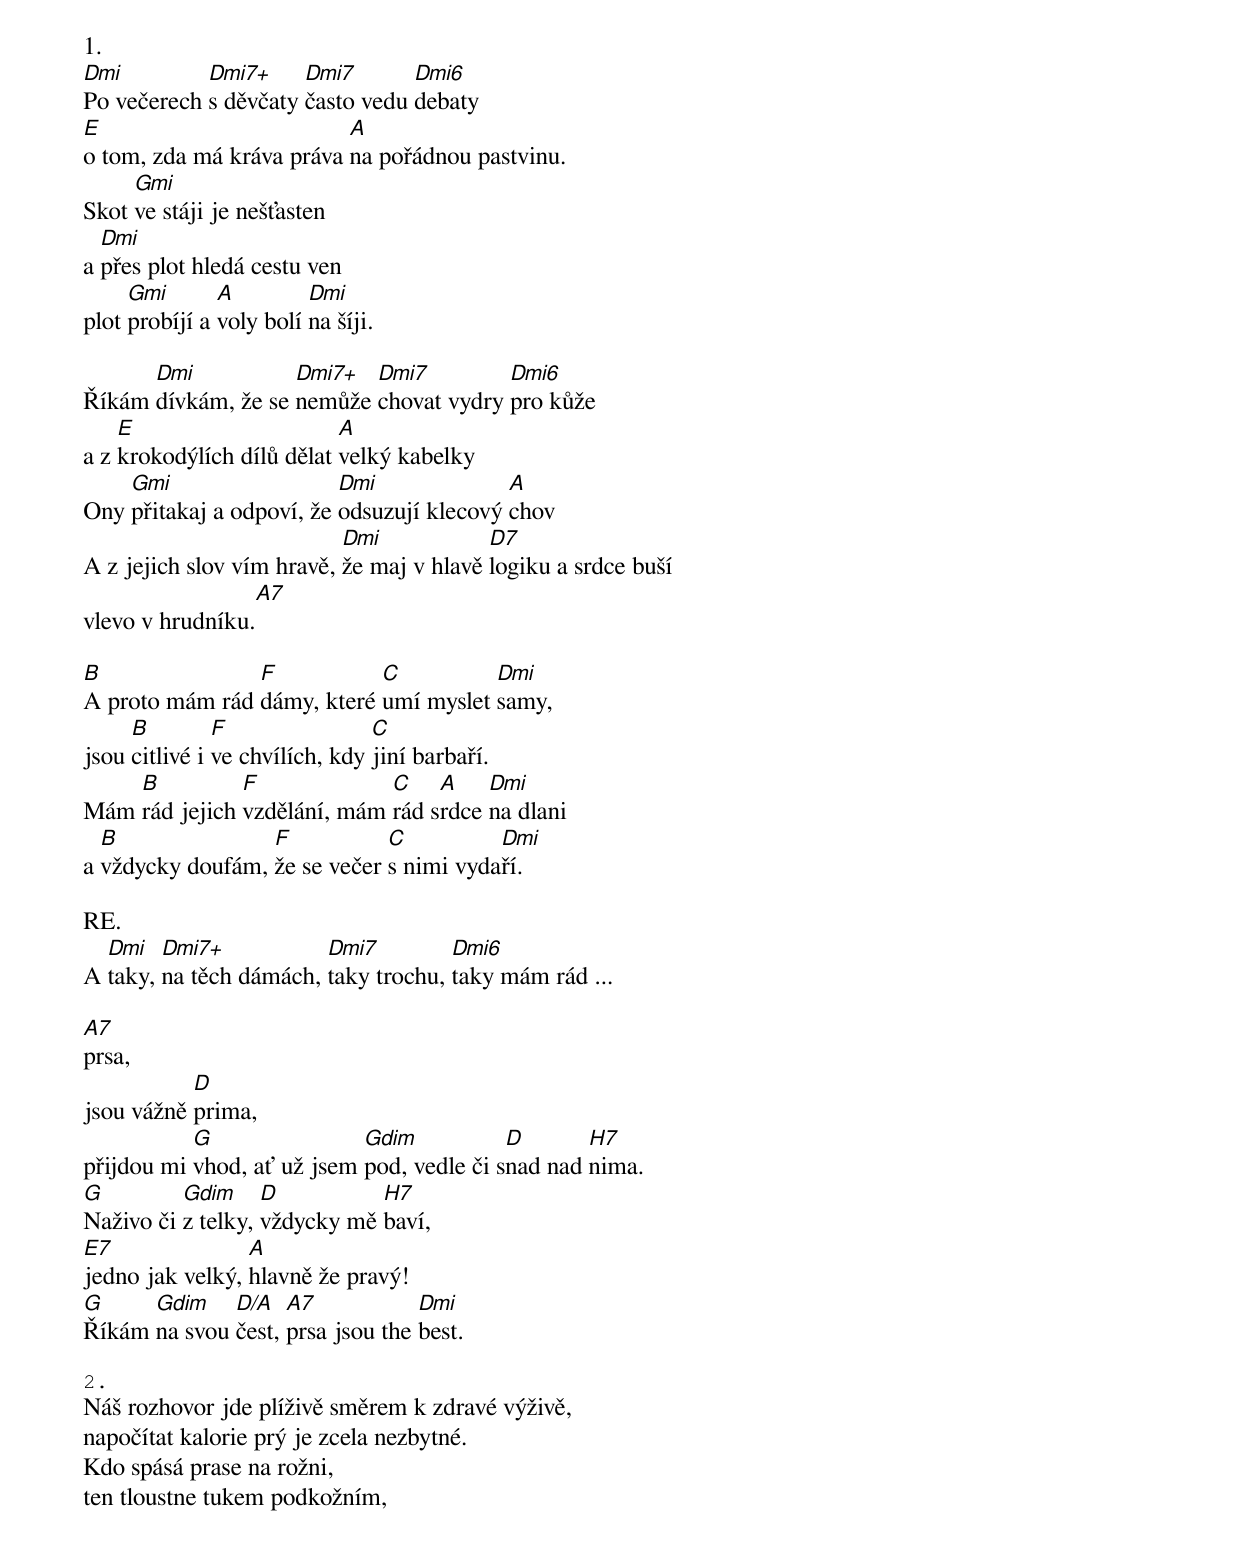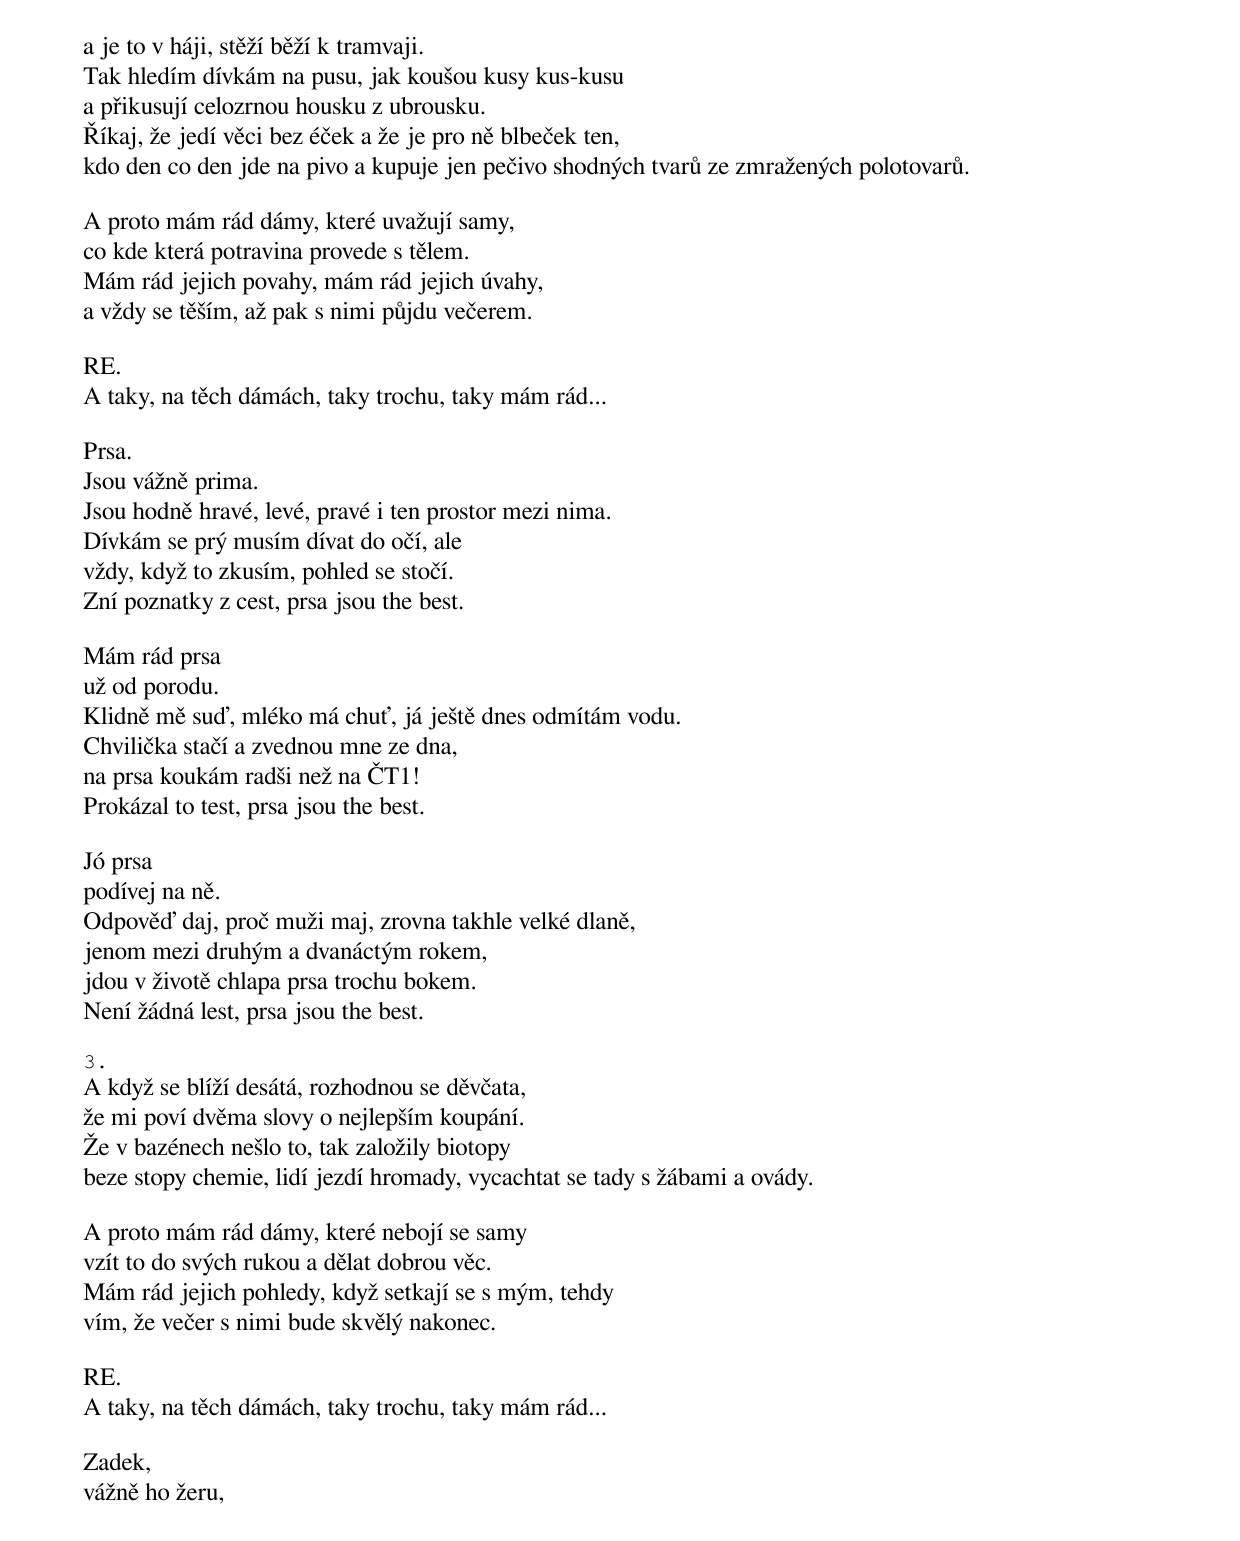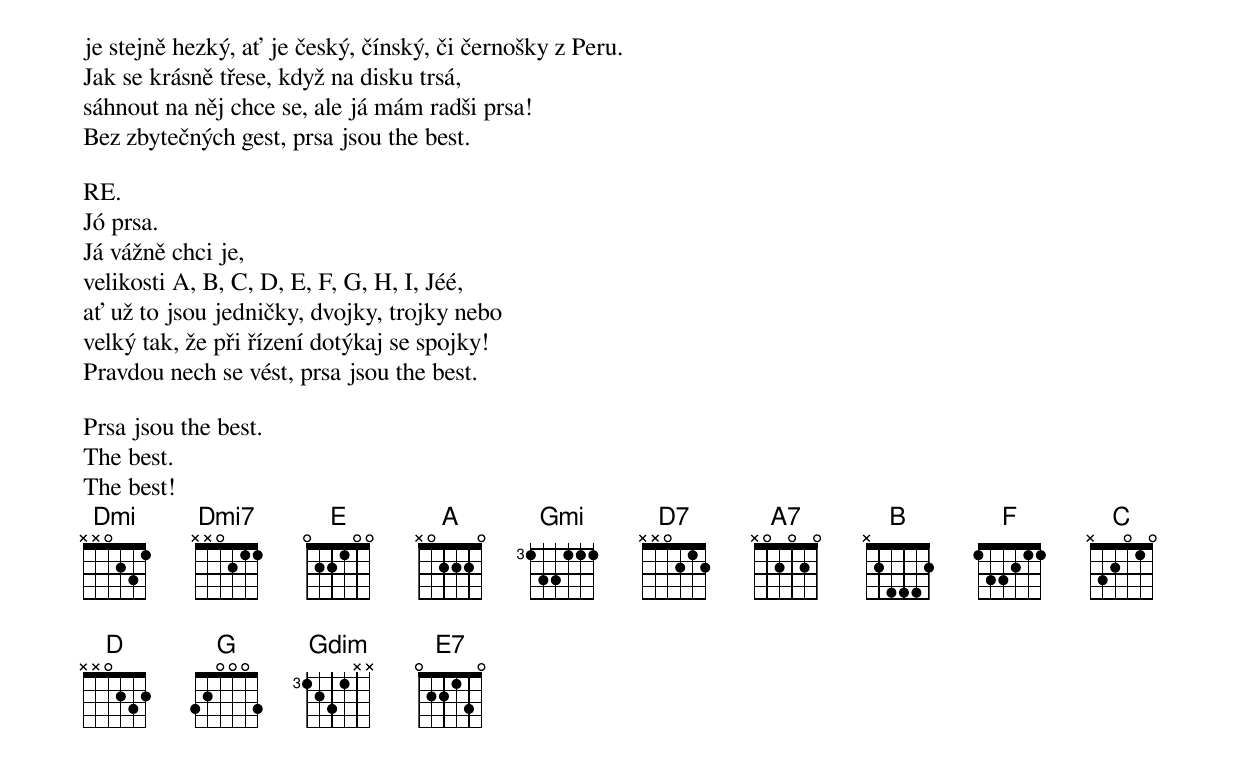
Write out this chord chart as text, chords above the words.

1.
Dmi         Dmi7+     Dmi7       Dmi6
Po večerech s děvčaty často vedu debaty
E                         A
o tom, zda má kráva práva na pořádnou pastvinu.
     Gmi
Skot ve stáji je nešťasten
  Dmi
a přes plot hledá cestu ven
     Gmi       A         Dmi
plot probíjí a voly bolí na šíji.

      Dmi           Dmi7+  Dmi7         Dmi6
Říkám dívkám, že se nemůže chovat vydry pro kůže
    E                      A
a z krokodýlích dílů dělat velký kabelky
    Gmi                   Dmi              A
Ony přitakaj a odpoví, že odsuzují klecový chov
                           Dmi            D7
A z jejich slov vím hravě, že maj v hlavě logiku a srdce buší
                 A7
vlevo v hrudníku.

B               F           C          Dmi
A proto mám rád dámy, které umí myslet samy,
     B         F                C
jsou citlivé i ve chvílích, kdy jiní barbaří.
    B          F             C    A    Dmi
Mám rád jejich vzdělání, mám rád srdce na dlani
  B               F           C          Dmi
a vždycky doufám, že se večer s nimi vydaří.

RE.
  Dmi   Dmi7+           Dmi7         Dmi6
A taky, na těch dámách, taky trochu, taky mám rád ...

A7
prsa,
           D
jsou vážně prima,
           G                Gdim           D       H7
přijdou mi vhod, ať už jsem pod, vedle či snad nad nima.
G         Gdim     D          H7
Naživo či z telky, vždycky mě baví,
E7               A
jedno jak velký, hlavně že pravý!
G     Gdim    D/A   A7            Dmi
Říkám na svou čest, prsa jsou the best.

2.
Náš rozhovor jde plíživě směrem k zdravé výživě,
napočítat kalorie prý je zcela nezbytné.
Kdo spásá prase na rožni,
ten tloustne tukem podkožním,
a je to v háji, stěží běží k tramvaji.
Tak hledím dívkám na pusu, jak koušou kusy kus-kusu
a přikusují celozrnou housku z ubrousku.
Říkaj, že jedí věci bez éček a že je pro ně blbeček ten,
kdo den co den jde na pivo a kupuje jen pečivo shodných tvarů ze zmražených polotovarů.

A proto mám rád dámy, které uvažují samy,
co kde která potravina provede s tělem.
Mám rád jejich povahy, mám rád jejich úvahy,
a vždy se těším, až pak s nimi půjdu večerem.

RE.
A taky, na těch dámách, taky trochu, taky mám rád...

Prsa.
Jsou vážně prima.
Jsou hodně hravé, levé, pravé i ten prostor mezi nima.
Dívkám se prý musím dívat do očí, ale
vždy, když to zkusím, pohled se stočí.
Zní poznatky z cest, prsa jsou the best.

Mám rád prsa
už od porodu.
Klidně mě suď, mléko má chuť, já ještě dnes odmítám vodu.
Chvilička stačí a zvednou mne ze dna,
na prsa koukám radši než na ČT1!
Prokázal to test, prsa jsou the best.

Jó prsa
podívej na ně.
Odpověď daj, proč muži maj, zrovna takhle velké dlaně,
jenom mezi druhým a dvanáctým rokem,
jdou v životě chlapa prsa trochu bokem.
Není žádná lest, prsa jsou the best.

3.
A když se blíží desátá, rozhodnou se děvčata,
že mi poví dvěma slovy o nejlepším koupání.
Že v bazénech nešlo to, tak založily biotopy
beze stopy chemie, lidí jezdí hromady, vycachtat se tady s žábami a ovády.

A proto mám rád dámy, které nebojí se samy
vzít to do svých rukou a dělat dobrou věc.
Mám rád jejich pohledy, když setkají se s mým, tehdy
vím, že večer s nimi bude skvělý nakonec.

RE.
A taky, na těch dámách, taky trochu, taky mám rád...

Zadek,
vážně ho žeru,
je stejně hezký, ať je český, čínský, či černošky z Peru.
Jak se krásně třese, když na disku trsá,
sáhnout na něj chce se, ale já mám radši prsa!
Bez zbytečných gest, prsa jsou the best.

RE.
Jó prsa.
Já vážně chci je,
velikosti A, B, C, D, E, F, G, H, I, Jéé,
ať už to jsou jedničky, dvojky, trojky nebo
velký tak, že při řízení dotýkaj se spojky!
Pravdou nech se vést, prsa jsou the best.

Prsa jsou the best.
The best.
The best!
